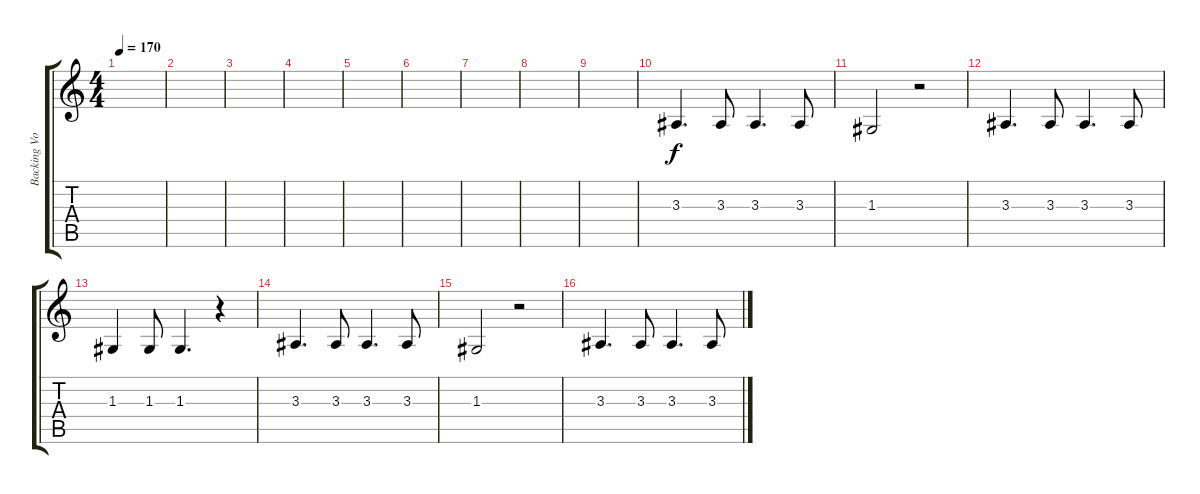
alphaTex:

\track ("Backing Vocals" "Backing Vo") {instrument clarinet}
\staff {score tabs}
\tuning (E4 B3 G3 D3 A2 E2) {hide}
\ts (4 4)
\tempo 170
\clef g2
\ks c
|
|
|
|
|
|
|
|
|
3.3.4{d} 3.3.8 3.3.4{d} 3.3.8 |
1.3.2 r.2 |
3.3.4{d} 3.3.8 3.3.4{d} 3.3.8 |
1.3.4 1.3.8 1.3.4{d} r.4 |
3.3.4{d} 3.3.8 3.3.4{d} 3.3.8 |
1.3.2 r.2 |
3.3.4{d} 3.3.8 3.3.4{d} 3.3.8
